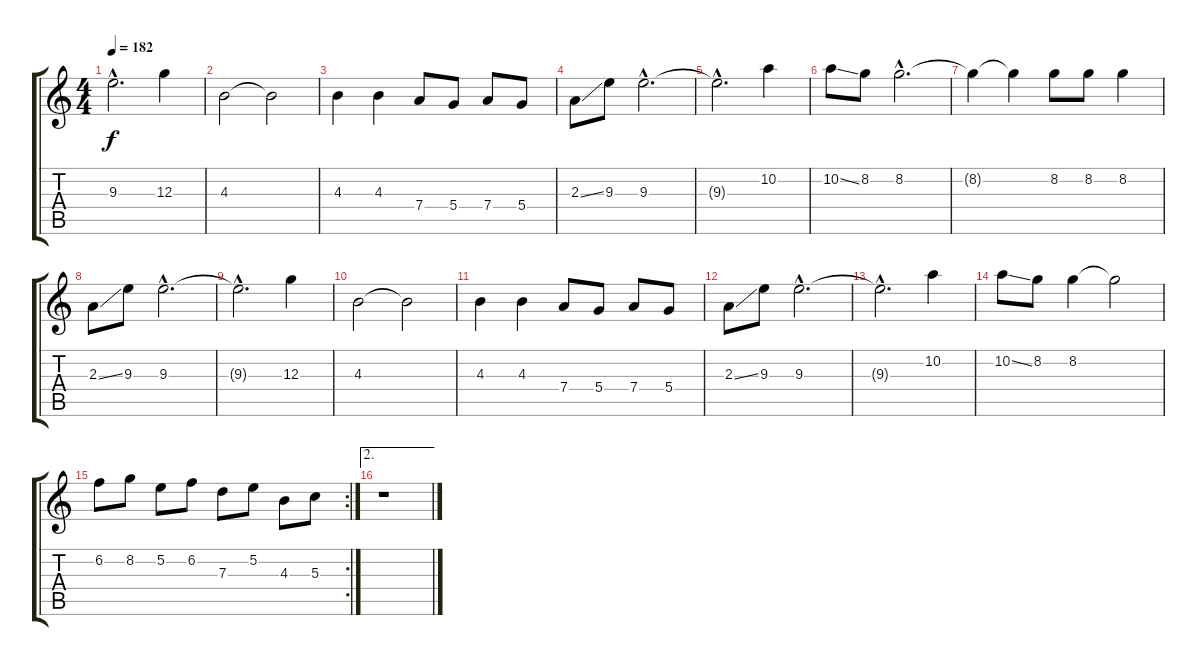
\track "" {instrument overdrivenguitar}
\staff {score tabs}
\tuning (E4 B3 G3 D3 A2 E2) {hide}
\ts (4 4)
\tempo 182
\clef g2
\ks c
9.3{hac t}.2{d dy f} 12.3.4 |
4.3.2 4.3{t}.2 |
4.3.4 4.3.4 7.4.8 5.4.8 7.4.8 5.4.8 |
2.3{ss}.8 9.3.8 9.3{hac}.2{d} |
9.3{hac t}.2{d} 10.2.4 |
10.2{ss}.8 8.2.8 8.2{hac}.2{d} |
8.2{t}.4 8.2{t}.4 8.2.8 8.2.8 8.2.4 |
2.3{ss}.8 9.3.8 9.3{hac}.2{d} |
9.3{hac t}.2{d} 12.3.4 |
4.3.2 4.3{t}.2 |
4.3.4 4.3.4 7.4.8 5.4.8 7.4.8 5.4.8 |
2.3{ss}.8 9.3.8 9.3{hac}.2{d} |
9.3{hac t}.2{d} 10.2.4 |
10.2{ss}.8 8.2.8 8.2.4 8.2{t}.2 |
\rc 2
6.2.8 8.2.8 5.2.8 6.2.8 7.3.8 5.2.8 4.3.8 5.3.8 |
\ae 2
r.1
